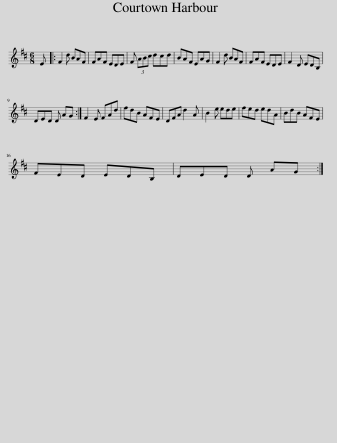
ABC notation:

X:1
L:1/8
M:6/8
I:linebreak $
K:D
V:1 treble
V:1
 E |: F2 d BAF | FAF EDE | F (3ABc dcd | BAF EAG | %5
 F2 d BAF | FAF EDE | F2 D EDB, |$ DED D AG :| F2 E FAd | %10
 fdB AFE | DFA d2 A | B2 e ede | fed edA | BdB AFE |$ %15
 FED EDB, | DED D AG :| %17
